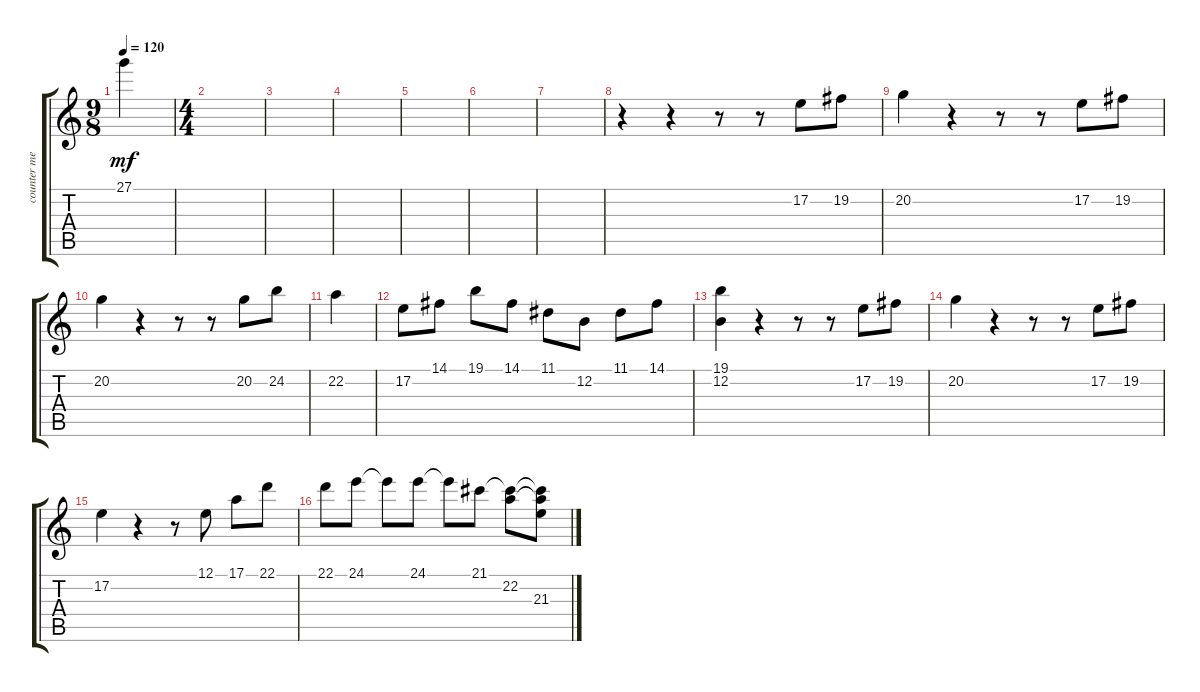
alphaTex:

\track ("counter melody" "counter me") {instrument musicbox}
\staff {score tabs}
\tuning (E4 B3 G3 D3 A2 E2) {hide}
\ts (9 8)
\tempo 120
\clef g2
\ks c
27.1.4{dy mf} |
\ts (4 4)
|
|
|
|
|
|
r.4 r.4 r.8 r.8 17.2.8 19.2.8 |
20.2.4 r.4 r.8 r.8 17.2.8 19.2.8 |
20.2.4 r.4 r.8 r.8 20.2.8 24.2.8 |
22.2.4 |
17.2.8 14.1.8 19.1.8 14.1.8 11.1.8 12.2.8 11.1.8 14.1.8 |
(19.1 12.2).4 r.4 r.8 r.8 17.2.8 19.2.8 |
20.2.4 r.4 r.8 r.8 17.2.8 19.2.8 |
17.2.4 r.4 r.8 12.1.8 17.1.8 22.1.8 |
22.1.8 24.1.8 24.1{t}.8 24.1.8 24.1{t}.8 21.1.8 (21.1{t} 22.2).8 (21.1{t} 22.2{t} 21.3).8
